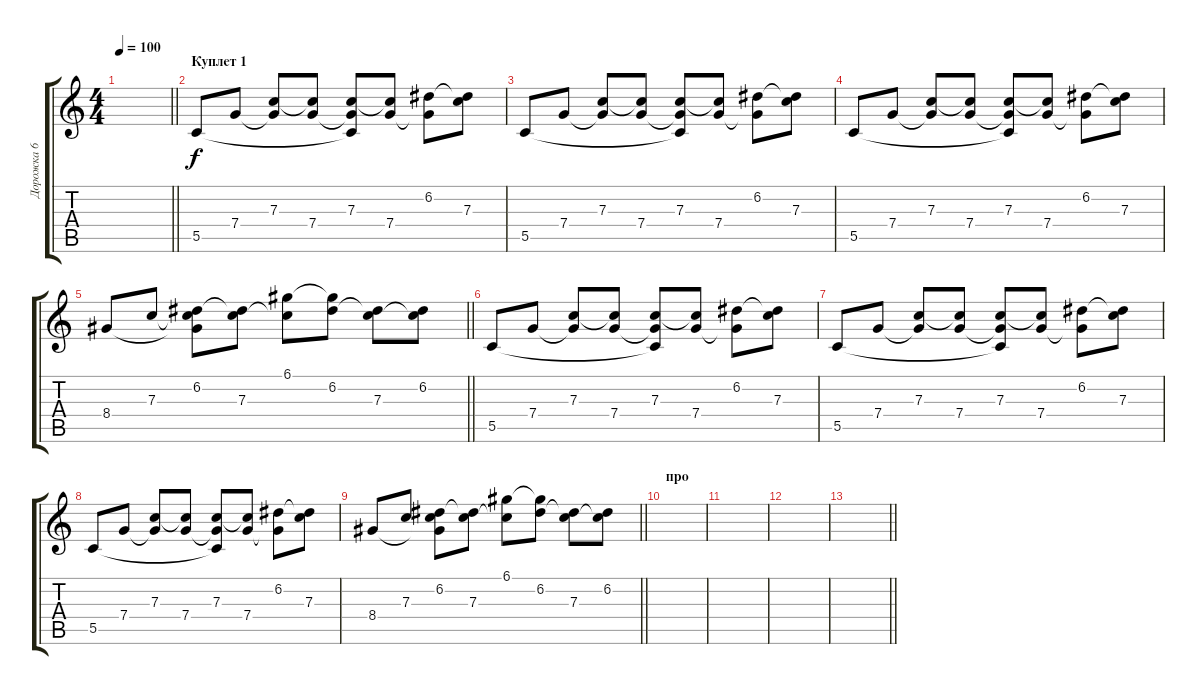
\track ("Дорожка 6" "Дорожка 6") {instrument acousticguitarsteel}
\staff {score tabs}
\tuning (D4 A3 F3 C3 G2 C2) {hide}
\ts (4 4)
\tempo 100
\clef g2
\barLineRight lightlight
\ks c
|
\section ("" "Куплет 1")
5.5.8 7.4.8 (7.3 7.4{t}).8 (7.3{t} 7.4).8 (7.3 7.4{t} 5.5{t}).8 (7.3{t} 7.4).8 (6.2 7.4{t}).8 (6.2{t} 7.3).8 |
5.5.8 7.4.8 (7.3 7.4{t}).8 (7.3{t} 7.4).8 (7.3 7.4{t} 5.5{t}).8 (7.3{t} 7.4).8 (6.2 7.4{t}).8 (6.2{t} 7.3).8 |
5.5.8 7.4.8 (7.3 7.4{t}).8 (7.3{t} 7.4).8 (7.3 7.4{t} 5.5{t}).8 (7.3{t} 7.4).8 (6.2 7.4{t}).8 (6.2{t} 7.3).8 |
\barLineRight lightlight
8.4.8 7.3.8 (6.2 7.3{t} 8.4{t}).8 (6.2{t} 7.3).8 (6.1 7.3{t}).8 (6.1{t} 6.2).8 (6.2{t} 7.3).8 (6.2 7.3{t}).8 |
5.5.8 7.4.8 (7.3 7.4{t}).8 (7.3{t} 7.4).8 (7.3 7.4{t} 5.5{t}).8 (7.3{t} 7.4).8 (6.2 7.4{t}).8 (6.2{t} 7.3).8 |
5.5.8 7.4.8 (7.3 7.4{t}).8 (7.3{t} 7.4).8 (7.3 7.4{t} 5.5{t}).8 (7.3{t} 7.4).8 (6.2 7.4{t}).8 (6.2{t} 7.3).8 |
5.5.8 7.4.8 (7.3 7.4{t}).8 (7.3{t} 7.4).8 (7.3 7.4{t} 5.5{t}).8 (7.3{t} 7.4).8 (6.2 7.4{t}).8 (6.2{t} 7.3).8 |
\barLineRight lightlight
8.4.8 7.3.8 (6.2 7.3{t} 8.4{t}).8 (6.2{t} 7.3).8 (6.1 7.3{t}).8 (6.1{t} 6.2).8 (6.2{t} 7.3).8 (6.2 7.3{t}).8 |
\section ("" "про")
|
|
|
\barLineRight lightlight
